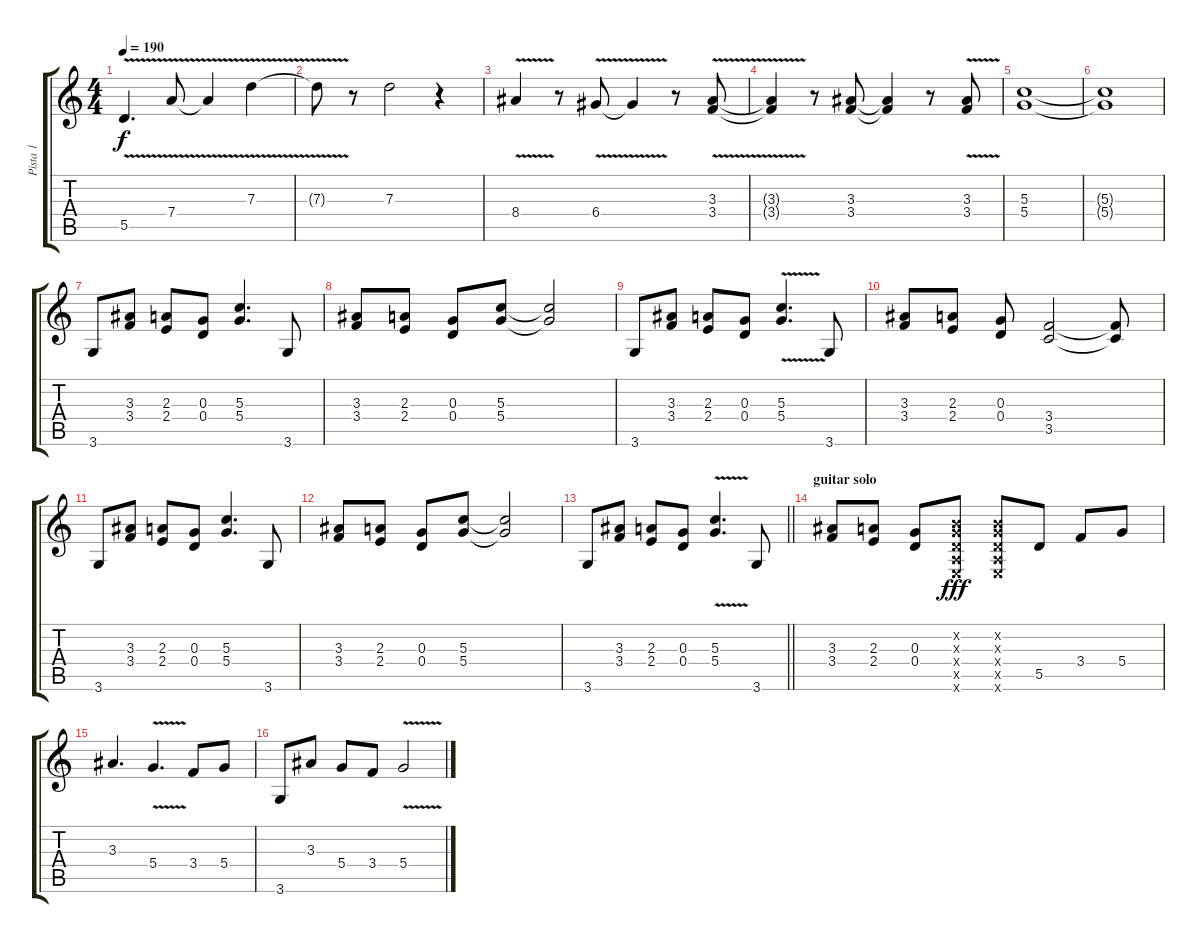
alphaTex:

\track ("Pista 1" "Pista 1") {instrument overdrivenguitar}
\staff {score tabs}
\tuning (E4 B3 G3 D3 A2 E2) {hide}
\ts (4 4)
\tempo 190
\clef g2
\ks c
5.5{v}.4{d dy f} 7.4{v}.8 7.4{t}.4 7.3{v}.4 |
7.3{t}.8 r.8 7.3.2 r.4 |
8.4{v}.4 r.8 6.4{v}.8 6.4{t}.4 r.8 (3.3{v} 3.4{v}).8 |
(3.3{t} 3.4{t}).4 r.8 (3.3 3.4).8 (3.3{t} 3.4{t}).4 r.8 (3.3{v} 3.4{v}).8 |
(5.3 5.4).1 |
(5.3{t} 5.4{t}).1 |
3.6.8 (3.3 3.4).8 (2.3 2.4).8 (0.3 0.4).8 (5.3 5.4).4{d} 3.6.8 |
(3.3 3.4).8 (2.3 2.4).8 (0.3 0.4).8 (5.3 5.4).8 (5.3{t} 5.4{t}).2 |
3.6.8 (3.3 3.4).8 (2.3 2.4).8 (0.3 0.4).8 (5.3{v} 5.4{v}).4{d} 3.6.8 |
(3.3 3.4).8 (2.3 2.4).8 (0.3 0.4).8 (3.4 3.5).2 (3.4{t} 3.5{t}).8 |
3.6.8 (3.3 3.4).8 (2.3 2.4).8 (0.3 0.4).8 (5.3 5.4).4{d} 3.6.8 |
(3.3 3.4).8 (2.3 2.4).8 (0.3 0.4).8 (5.3 5.4).8 (5.3{t} 5.4{t}).2 |
\barLineRight lightlight
3.6.8 (3.3 3.4).8 (2.3 2.4).8 (0.3 0.4).8 (5.3{v} 5.4{v}).4{d} 3.6.8 |
\section ("" "guitar solo")
(3.3 3.4).8 (2.3 2.4).8 (0.3 0.4).8 (0.2{x} 0.3{x} 0.4{x} 0.5{x} 0.6{x}).8{dy fff volume 16} (0.2{x} 0.3{x} 0.4{x} 0.5{x} 0.6{x}).8 5.5.8 3.4.8 5.4.8 |
3.3.4{d} 5.4{v}.4{d} 3.4.8 5.4.8 |
3.6.8 3.3.8 5.4.8 3.4.8 5.4{v}.2
